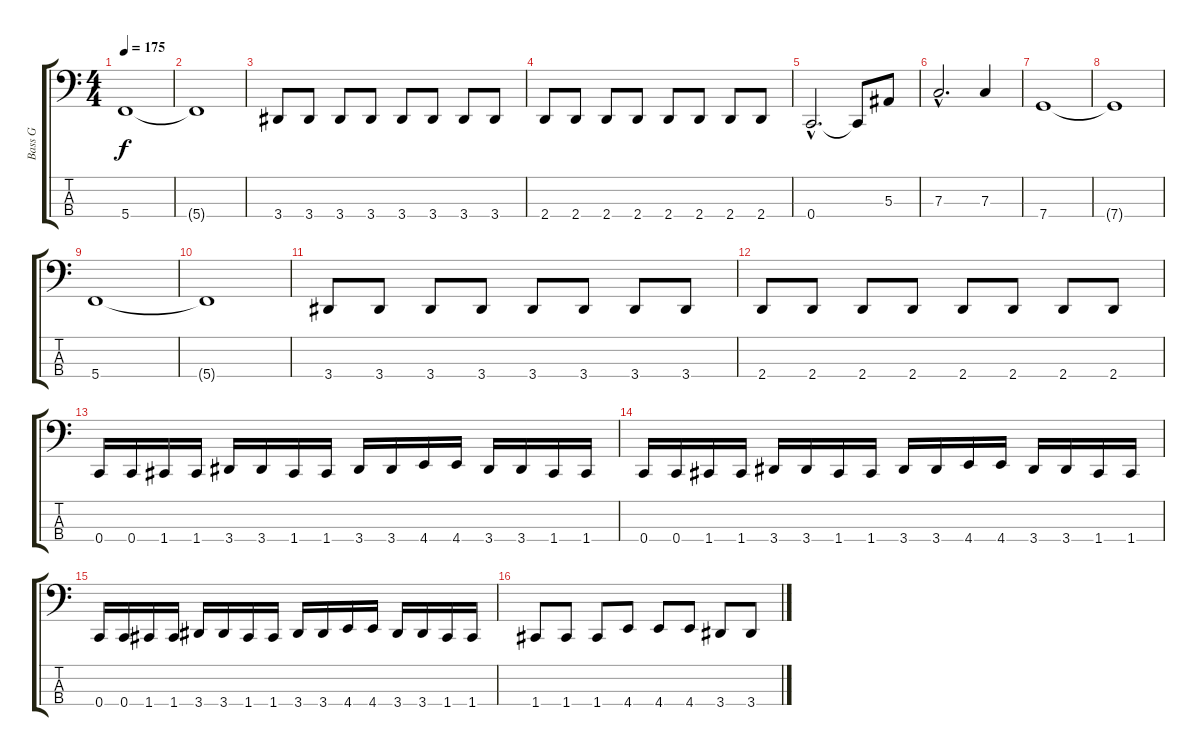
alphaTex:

\track ("Bass G" "Bass G") {instrument electricbassfinger}
\staff {score tabs}
\tuning (Eb2 Bb1 F1 C1) {hide}
\ts (4 4)
\tempo 175
\clef f4
\ks c
5.4.1{dy f} |
5.4{t}.1 |
3.4.8 3.4.8 3.4.8 3.4.8 3.4.8 3.4.8 3.4.8 3.4.8 |
2.4.8 2.4.8 2.4.8 2.4.8 2.4.8 2.4.8 2.4.8 2.4.8 |
0.4{hac}.2{d} 0.4{t}.8 5.3.8 |
7.3{hac}.2{d} 7.3.4 |
7.4.1 |
7.4{t}.1 |
5.4.1 |
5.4{t}.1 |
3.4.8 3.4.8 3.4.8 3.4.8 3.4.8 3.4.8 3.4.8 3.4.8 |
2.4.8 2.4.8 2.4.8 2.4.8 2.4.8 2.4.8 2.4.8 2.4.8 |
0.4.16 0.4.16 1.4.16 1.4.16 3.4.16 3.4.16 1.4.16 1.4.16 3.4.16 3.4.16 4.4.16 4.4.16 3.4.16 3.4.16 1.4.16 1.4.16 |
0.4.16 0.4.16 1.4.16 1.4.16 3.4.16 3.4.16 1.4.16 1.4.16 3.4.16 3.4.16 4.4.16 4.4.16 3.4.16 3.4.16 1.4.16 1.4.16 |
0.4.16 0.4.16 1.4.16 1.4.16 3.4.16 3.4.16 1.4.16 1.4.16 3.4.16 3.4.16 4.4.16 4.4.16 3.4.16 3.4.16 1.4.16 1.4.16 |
1.4.8 1.4.8 1.4.8 4.4.8 4.4.8 4.4.8 3.4.8 3.4.8
